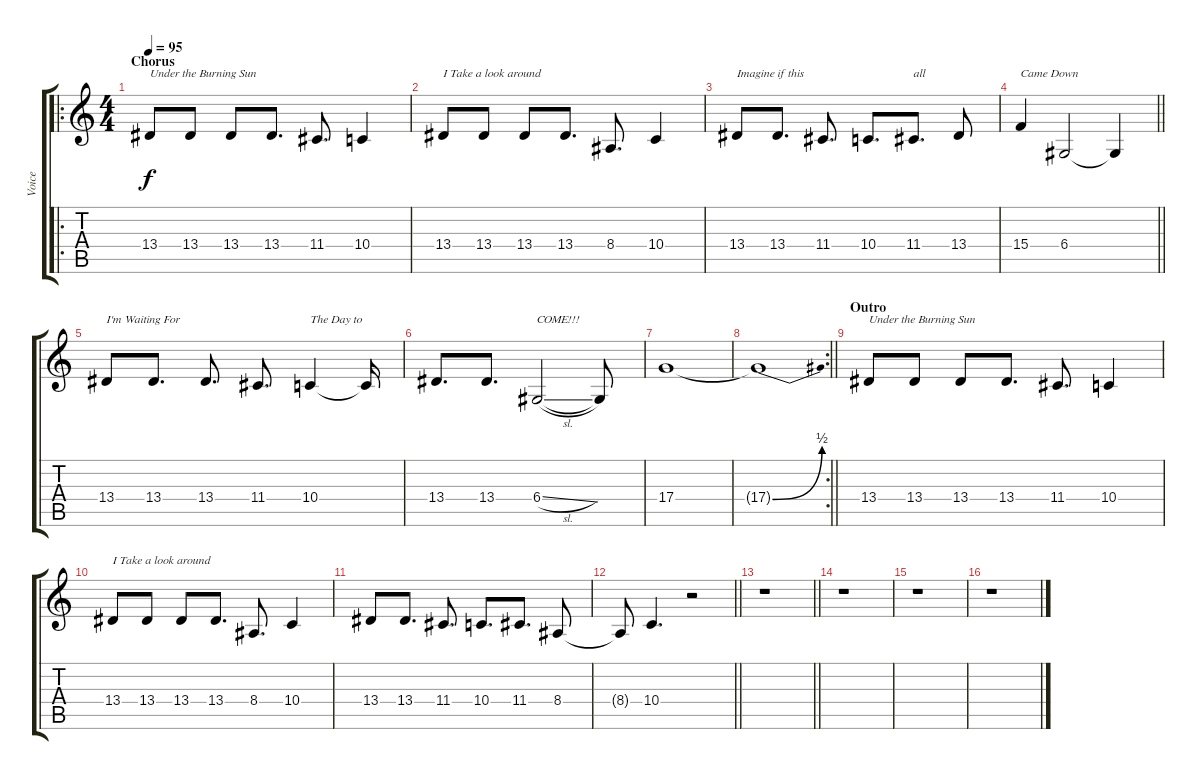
\track ("Voice" "Voice") {instrument lead2sawtooth}
\staff {score tabs}
\tuning (E4 B3 G3 D3 A2 E2) {hide}
\ro
\ts (4 4)
\section ("" "Chorus")
\tempo 95
\clef g2
\ks c
13.4.8{txt "Under the Burning Sun" dy f} 13.4.8 13.4.8 13.4.8{d} 11.4.8{d} 10.4.4 |
13.4.8{txt "I Take a look around"} 13.4.8 13.4.8 13.4.8{d} 8.4.8{d} 10.4.4 |
13.4.8{txt "Imagine if this "} 13.4.8{d} 11.4.8{d} 10.4.8{d} 11.4.8{d txt "all"} 13.4.8 |
\barLineRight lightlight
15.4.4{txt "Came Down"} 6.4.2 6.4{t}.4 |
13.4.8{txt "I'm Waiting For"} 13.4.8{d} 13.4.8{d} 11.4.8{d} 10.4.4{txt "The Day to"} 10.4{t}.16 |
13.4.8{d} 13.4.8{d} 6.4{sl}.2{txt "COME!!!"} 6.4{t}.8 |
17.4.1 |
\rc 2
\barLineRight lightlight
17.4{be (bend 0 0 60 2) t}.1 |
\section ("" "Outro")
13.4.8{txt "Under the Burning Sun"} 13.4.8 13.4.8 13.4.8{d} 11.4.8{d} 10.4.4 |
13.4.8{txt "I Take a look around"} 13.4.8 13.4.8 13.4.8{d} 8.4.8{d} 10.4.4 |
13.4.8 13.4.8{d} 11.4.8{d} 10.4.8{d} 11.4.8{d} 8.4.8 |
\barLineRight lightlight
8.4{t}.8 10.4.4{d} r.2 |
\barLineRight lightlight
r.1 |
r.1 |
r.1 |
r.1
